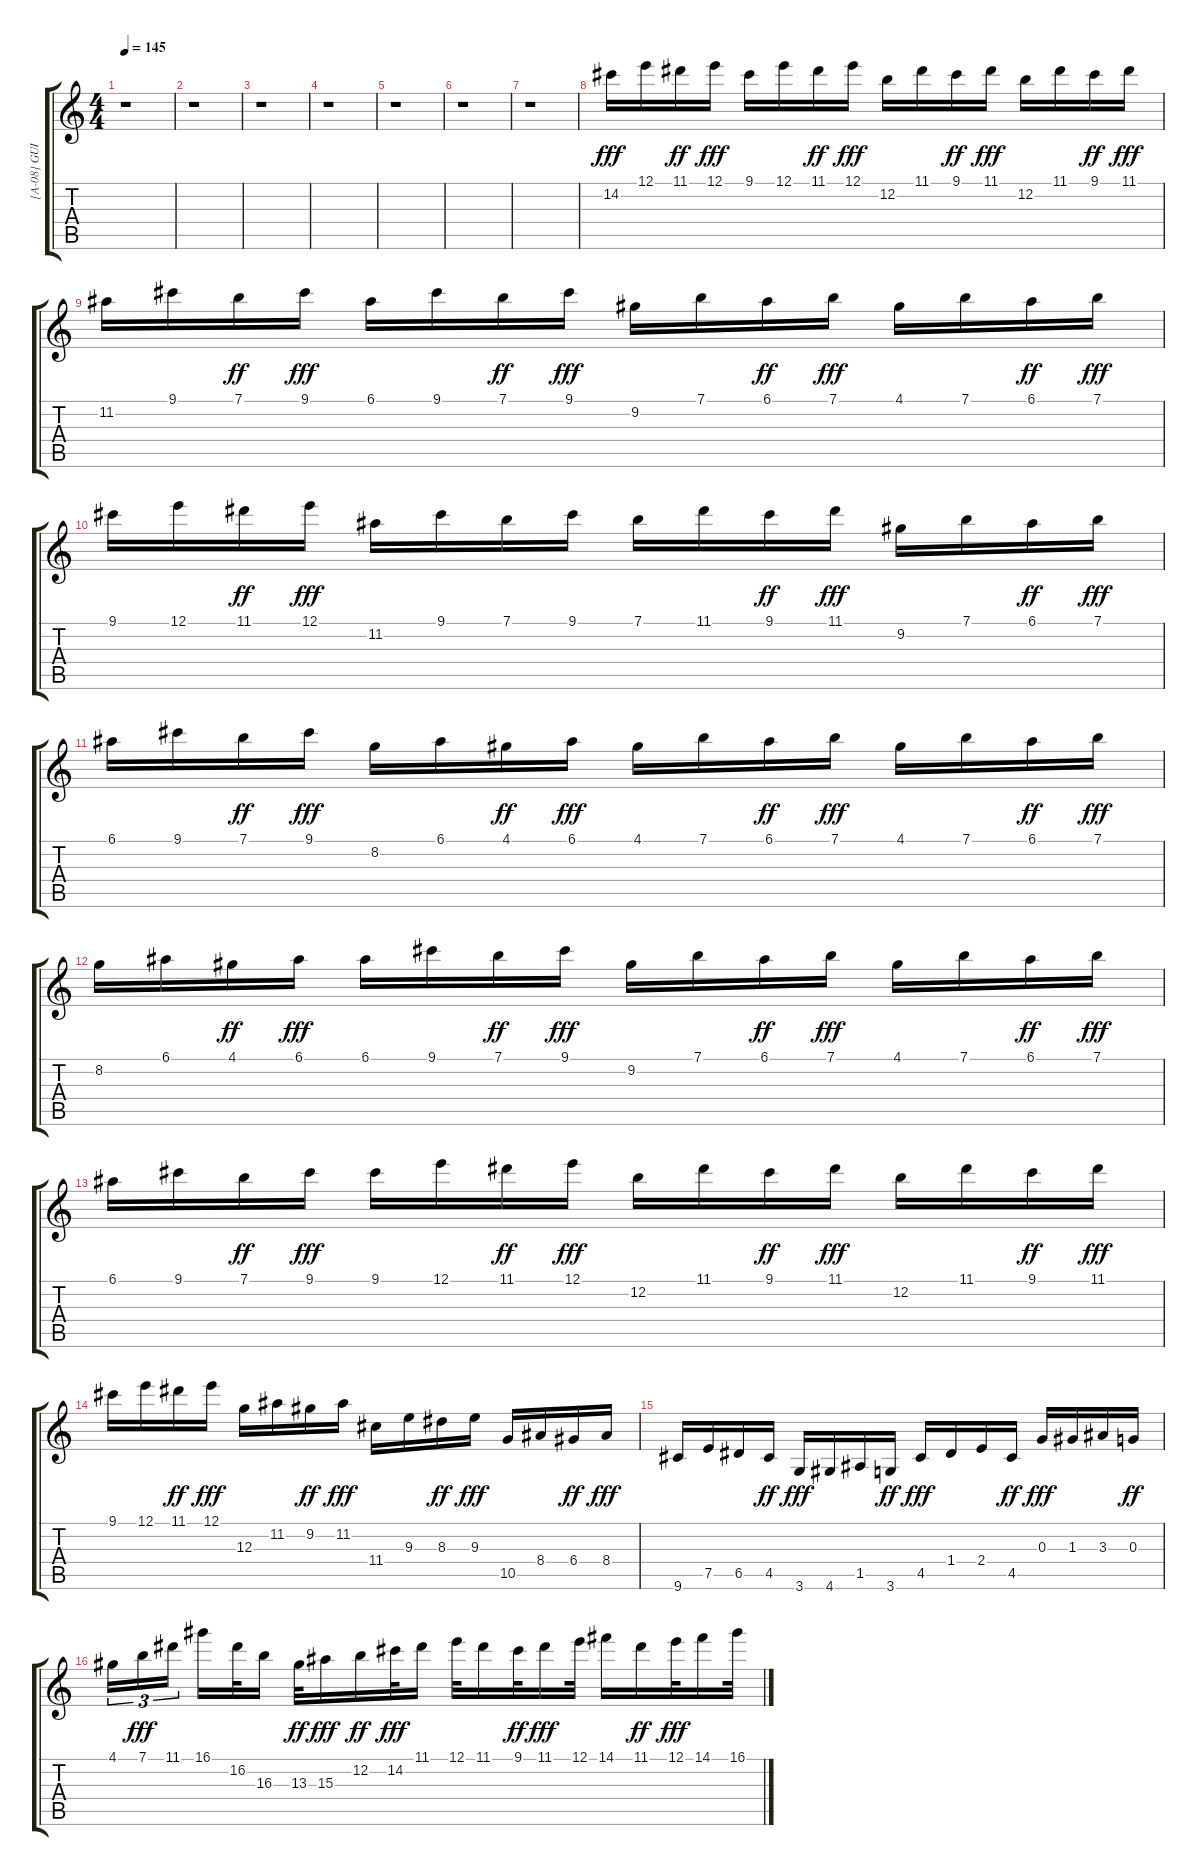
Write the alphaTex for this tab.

\track ("[A-08] GUITAR 3" "[A-08] GUI") {instrument overdrivenguitar}
\staff {score tabs}
\tuning (E4 B3 G3 D3 A2 E2) {hide}
\ts (4 4)
\tempo 145
\clef g2
\ks c
r.1{dy fff} |
r.1 |
r.1 |
r.1 |
r.1 |
r.1 |
r.1 |
14.2.16{balance 11} 12.1.16 11.1.16{dy ff} 12.1.16{dy fff} 9.1.16 12.1.16 11.1.16{dy ff} 12.1.16{dy fff} 12.2.16 11.1.16 9.1.16{dy ff} 11.1.16{dy fff} 12.2.16 11.1.16 9.1.16{dy ff} 11.1.16{dy fff} |
11.2.16 9.1.16 7.1.16{dy ff} 9.1.16{dy fff} 6.1.16 9.1.16 7.1.16{dy ff} 9.1.16{dy fff} 9.2.16 7.1.16 6.1.16{dy ff} 7.1.16{dy fff} 4.1.16 7.1.16 6.1.16{dy ff} 7.1.16{dy fff} |
9.1.16 12.1.16 11.1.16{dy ff} 12.1.16{dy fff} 11.2.16 9.1.16 7.1.16 9.1.16 7.1.16 11.1.16 9.1.16{dy ff} 11.1.16{dy fff} 9.2.16 7.1.16 6.1.16{dy ff} 7.1.16{dy fff} |
6.1.16 9.1.16 7.1.16{dy ff} 9.1.16{dy fff} 8.2.16 6.1.16 4.1.16{dy ff} 6.1.16{dy fff} 4.1.16 7.1.16 6.1.16{dy ff} 7.1.16{dy fff} 4.1.16 7.1.16 6.1.16{dy ff} 7.1.16{dy fff} |
8.2.16 6.1.16 4.1.16{dy ff} 6.1.16{dy fff} 6.1.16 9.1.16 7.1.16{dy ff} 9.1.16{dy fff} 9.2.16 7.1.16 6.1.16{dy ff} 7.1.16{dy fff} 4.1.16 7.1.16 6.1.16{dy ff} 7.1.16{dy fff} |
6.1.16 9.1.16 7.1.16{dy ff} 9.1.16{dy fff} 9.1.16 12.1.16 11.1.16{dy ff} 12.1.16{dy fff} 12.2.16 11.1.16 9.1.16{dy ff} 11.1.16{dy fff} 12.2.16 11.1.16 9.1.16{dy ff} 11.1.16{dy fff} |
9.1.16 12.1.16 11.1.16{dy ff} 12.1.16{dy fff} 12.3.16 11.2.16 9.2.16{dy ff} 11.2.16{dy fff} 11.4.16 9.3.16 8.3.16{dy ff} 9.3.16{dy fff} 10.5.16 8.4.16 6.4.16{dy ff} 8.4.16{dy fff} |
9.6.16 7.5.16 6.5.16 4.5.16{dy ff} 3.6.16{dy fff} 4.6.16 1.5.16 3.6.16{dy ff} 4.5.16{dy fff} 1.4.16 2.4.16 4.5.16{dy ff} 0.3.16{dy fff} 1.3.16 3.3.16 0.3.16{dy ff} |
4.1.16{tu (3 2) balance 8} 7.1.16{tu (3 2) dy fff} 11.1.16{tu (3 2) beam splitsecondary} 16.1.16 16.2.32 16.3.16 13.3.32{dy ff} 15.3.16{dy fff} 12.2.16{dy ff} 14.2.32{dy fff} 11.1.16 12.1.32 11.1.16 9.1.32{dy ff} 11.1.16{dy fff} 12.1.32 14.1.16 11.1.16{dy ff} 12.1.32{dy fff} 14.1.16 16.1.32
